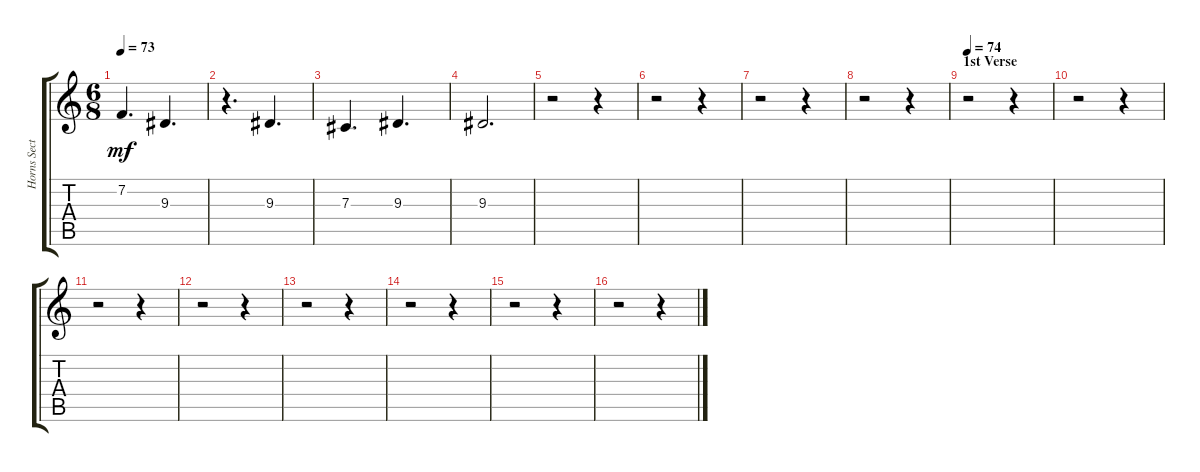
\track ("Horns Section (SF Symphony)" "Horns Sect") {instrument frenchhorn}
\staff {score tabs}
\tuning (Eb4 Bb3 Gb3 Db3 Ab2 Eb2) {hide}
\ts (6 8)
\tempo 73
\clef g2
\ks c
7.2.4{d dy mf} 9.3.4{d} |
r.4{d} 9.3.4{d} |
7.3.4{d} 9.3.4{d} |
9.3.2{d} |
r.2 r.4 |
r.2 r.4 |
r.2 r.4 |
r.2 r.4 |
\section ("" "1st Verse")
\tempo 74
r.2 r.4 |
r.2 r.4 |
r.2 r.4 |
r.2 r.4 |
r.2 r.4 |
r.2 r.4 |
r.2 r.4 |
r.2 r.4
